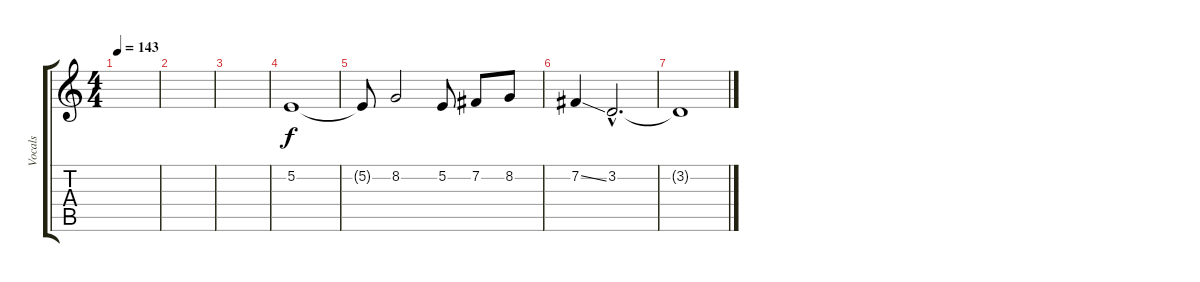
\track ("Vocals" "Vocals") {instrument choiraahs}
\staff {score tabs}
\tuning (E4 B3 G3 D3 A2 E2) {hide}
\ts (4 4)
\tempo 143
\clef g2
\ks c
|
|
|
5.2.1{volume 16} |
5.2{t}.8 8.2.2 5.2.8 7.2.8 8.2.8 |
7.2{ss}.4 3.2{hac}.2{d} |
3.2{t}.1
